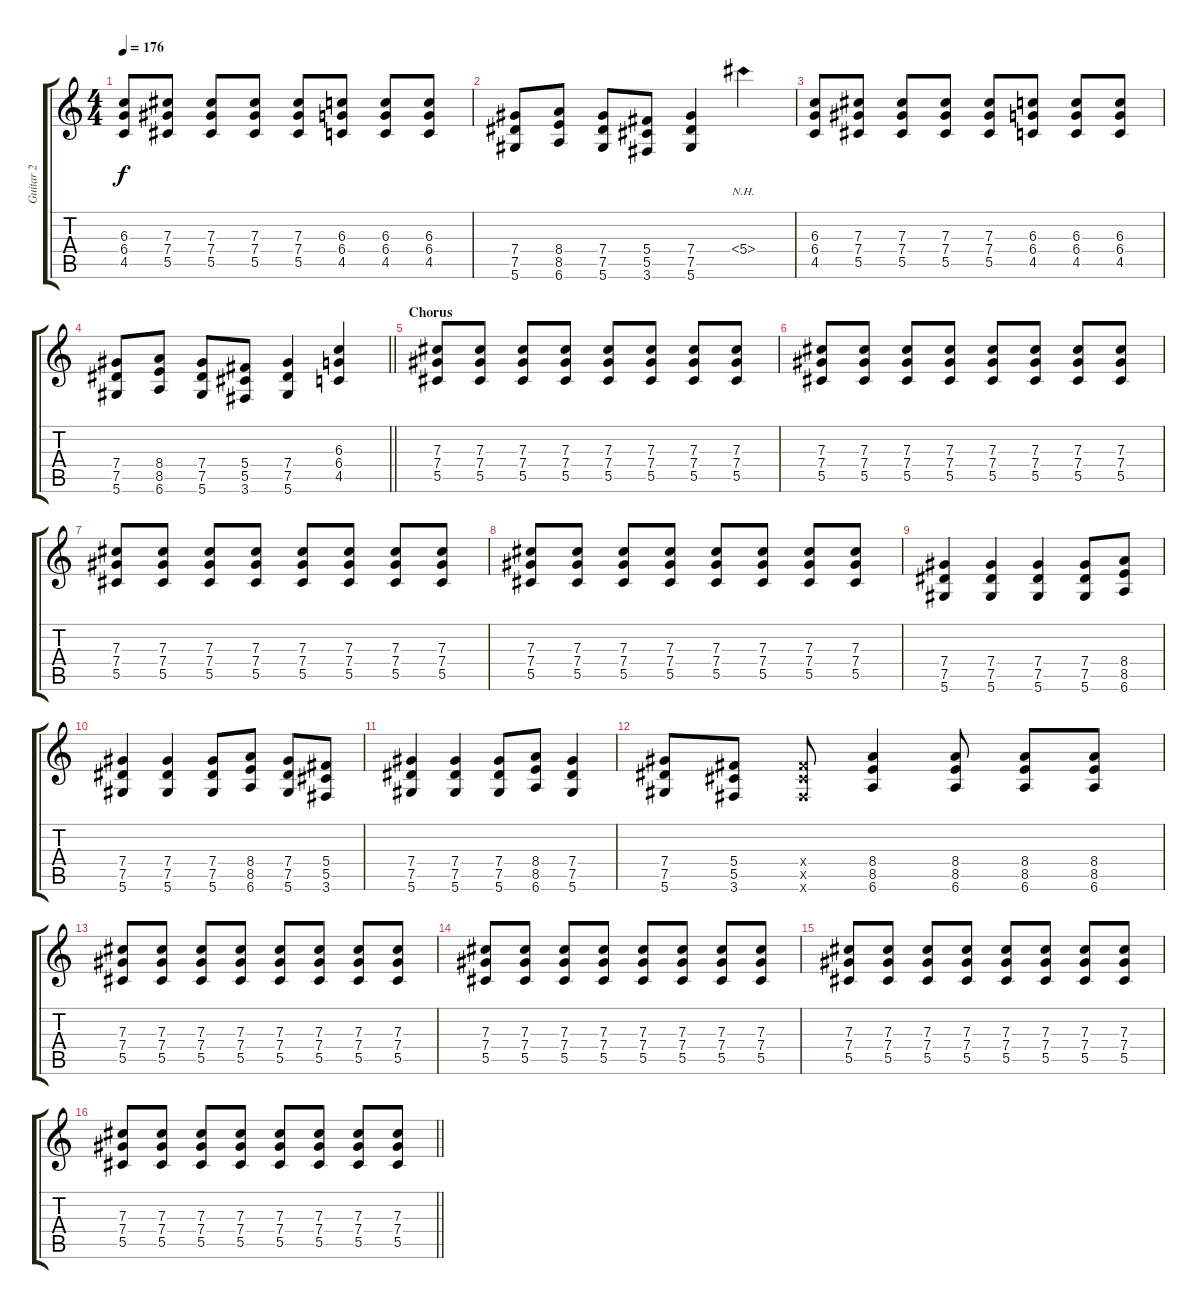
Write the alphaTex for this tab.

\track ("Guitar 2" "Guitar 2") {instrument overdrivenguitar}
\staff {score tabs}
\tuning (Eb4 Bb3 Gb3 Db3 Ab2 Eb2) {hide}
\ts (4 4)
\tempo 176
\clef g2
\ks c
(6.3 6.4 4.5).8{dy f} (7.3 7.4 5.5).8 (7.3 7.4 5.5).8 (7.3 7.4 5.5).8 (7.3 7.4 5.5).8 (6.3 6.4 4.5).8 (6.3 6.4 4.5).8 (6.3 6.4 4.5).8 |
(7.4 7.5 5.6).8 (8.4 8.5 6.6).8 (7.4 7.5 5.6).8 (5.4 5.5 3.6).8 (7.4 7.5 5.6).4 5.4{nh}.4 |
(6.3 6.4 4.5).8 (7.3 7.4 5.5).8 (7.3 7.4 5.5).8 (7.3 7.4 5.5).8 (7.3 7.4 5.5).8 (6.3 6.4 4.5).8 (6.3 6.4 4.5).8 (6.3 6.4 4.5).8 |
\barLineRight lightlight
(7.4 7.5 5.6).8 (8.4 8.5 6.6).8 (7.4 7.5 5.6).8 (5.4 5.5 3.6).8 (7.4 7.5 5.6).4 (6.3 6.4 4.5).4 |
\section ("" "Chorus")
(7.3 7.4 5.5).8 (7.3 7.4 5.5).8 (7.3 7.4 5.5).8 (7.3 7.4 5.5).8 (7.3 7.4 5.5).8 (7.3 7.4 5.5).8 (7.3 7.4 5.5).8 (7.3 7.4 5.5).8 |
(7.3 7.4 5.5).8 (7.3 7.4 5.5).8 (7.3 7.4 5.5).8 (7.3 7.4 5.5).8 (7.3 7.4 5.5).8 (7.3 7.4 5.5).8 (7.3 7.4 5.5).8 (7.3 7.4 5.5).8 |
(7.3 7.4 5.5).8 (7.3 7.4 5.5).8 (7.3 7.4 5.5).8 (7.3 7.4 5.5).8 (7.3 7.4 5.5).8 (7.3 7.4 5.5).8 (7.3 7.4 5.5).8 (7.3 7.4 5.5).8 |
(7.3 7.4 5.5).8 (7.3 7.4 5.5).8 (7.3 7.4 5.5).8 (7.3 7.4 5.5).8 (7.3 7.4 5.5).8 (7.3 7.4 5.5).8 (7.3 7.4 5.5).8 (7.3 7.4 5.5).8 |
(7.4 7.5 5.6).4 (7.4 7.5 5.6).4 (7.4 7.5 5.6).4 (7.4 7.5 5.6).8 (8.4 8.5 6.6).8 |
(7.4 7.5 5.6).4 (7.4 7.5 5.6).4 (7.4 7.5 5.6).8 (8.4 8.5 6.6).8 (7.4 7.5 5.6).8 (5.4 5.5 3.6).8 |
(7.4 7.5 5.6).4 (7.4 7.5 5.6).4 (7.4 7.5 5.6).8 (8.4 8.5 6.6).8 (7.4 7.5 5.6).4 |
(7.4 7.5 5.6).8 (5.4 5.5 3.6).8 (5.4{x} 5.5{x} 3.6{x}).8 (8.4 8.5 6.6).4 (8.4 8.5 6.6).8 (8.4 8.5 6.6).8 (8.4 8.5 6.6).8 |
(7.3 7.4 5.5).8 (7.3 7.4 5.5).8 (7.3 7.4 5.5).8 (7.3 7.4 5.5).8 (7.3 7.4 5.5).8 (7.3 7.4 5.5).8 (7.3 7.4 5.5).8 (7.3 7.4 5.5).8 |
(7.3 7.4 5.5).8 (7.3 7.4 5.5).8 (7.3 7.4 5.5).8 (7.3 7.4 5.5).8 (7.3 7.4 5.5).8 (7.3 7.4 5.5).8 (7.3 7.4 5.5).8 (7.3 7.4 5.5).8 |
(7.3 7.4 5.5).8 (7.3 7.4 5.5).8 (7.3 7.4 5.5).8 (7.3 7.4 5.5).8 (7.3 7.4 5.5).8 (7.3 7.4 5.5).8 (7.3 7.4 5.5).8 (7.3 7.4 5.5).8 |
\barLineRight lightlight
(7.3 7.4 5.5).8 (7.3 7.4 5.5).8 (7.3 7.4 5.5).8 (7.3 7.4 5.5).8 (7.3 7.4 5.5).8 (7.3 7.4 5.5).8 (7.3 7.4 5.5).8 (7.3 7.4 5.5).8
